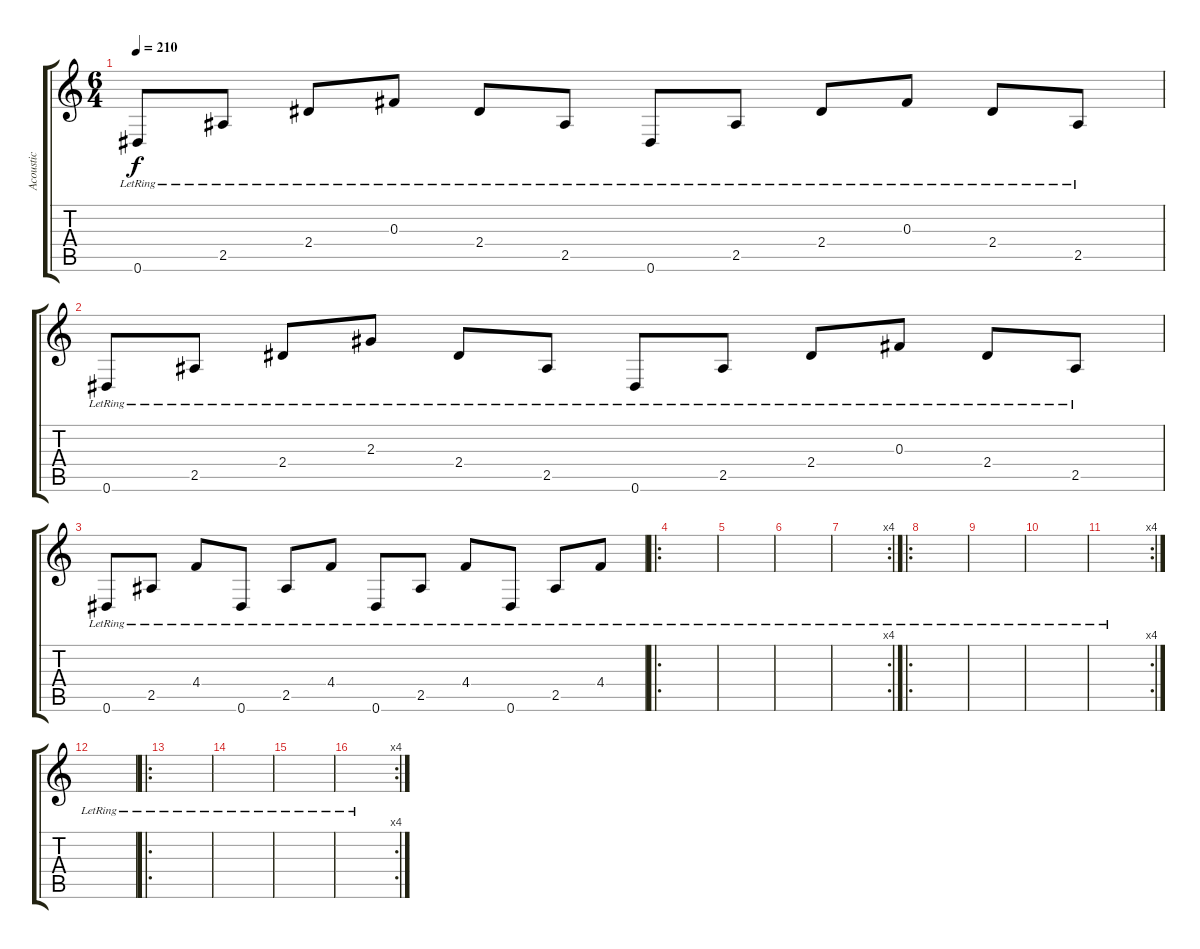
\track ("Acoustic" "Acoustic") {instrument acousticguitarsteel}
\staff {score tabs}
\tuning (Eb4 Bb3 Gb3 Db3 Ab2 Eb2) {hide}
\ts (6 4)
\tempo 210
\clef g2
\ks c
0.6{lr}.8{dy f} 2.5{lr}.8 2.4{lr}.8 0.3{lr}.8 2.4{lr}.8 2.5{lr}.8 0.6{lr}.8 2.5{lr}.8 2.4{lr}.8 0.3{lr}.8 2.4{lr}.8 2.5{lr}.8 |
0.6{lr}.8 2.5{lr}.8 2.4{lr}.8 2.3{lr}.8 2.4{lr}.8 2.5{lr}.8 0.6{lr}.8 2.5{lr}.8 2.4{lr}.8 0.3{lr}.8 2.4{lr}.8 2.5{lr}.8 |
0.6{lr}.8 2.5{lr}.8 4.4{lr}.8 0.6{lr}.8 2.5{lr}.8 4.4{lr}.8 0.6{lr}.8 2.5{lr}.8 4.4{lr}.8 0.6{lr}.8 2.5{lr}.8 4.4{lr}.8 |
\ro
|
|
|
\rc 4
|
\ro
|
|
|
\rc 4
|
|
\ro
|
|
|
\rc 4
